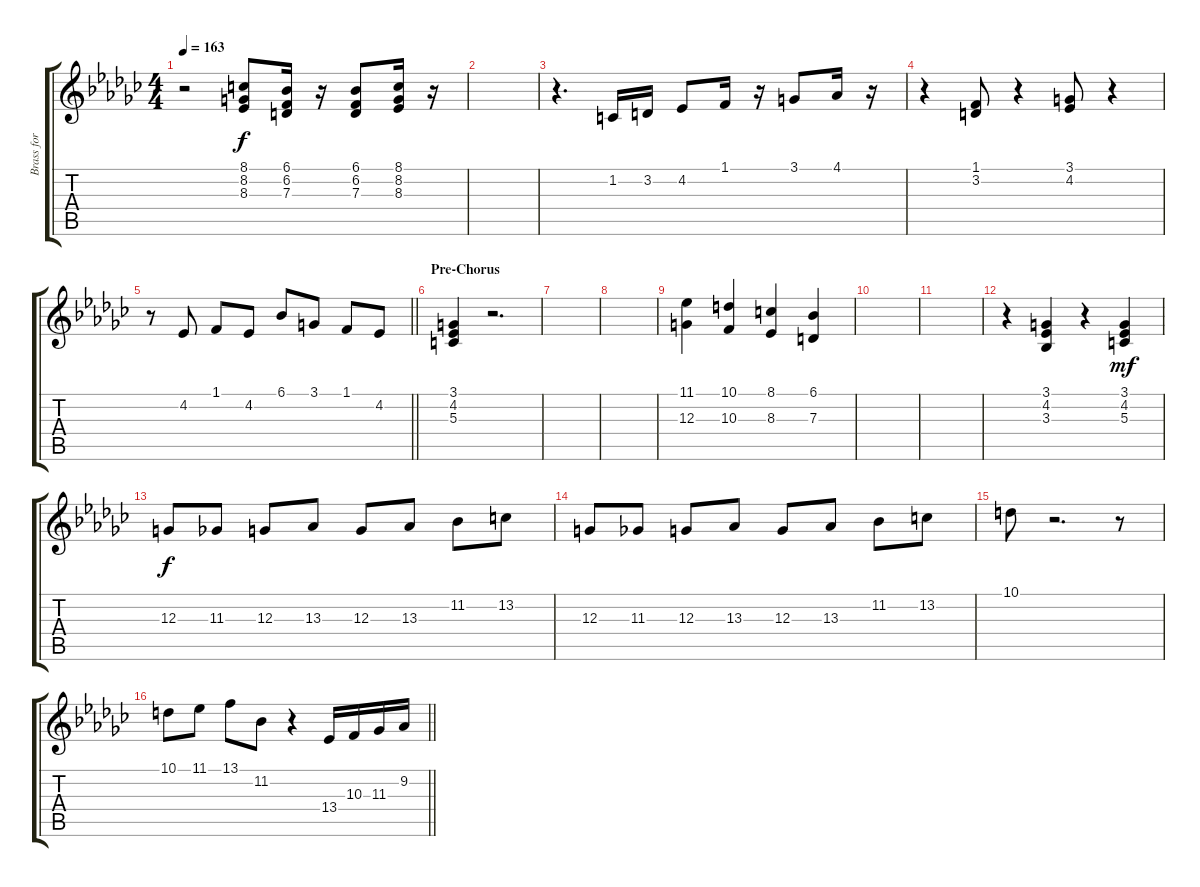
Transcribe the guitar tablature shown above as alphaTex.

\track ("Brass for ver2 " "Brass for ") {mute instrument brasssection}
\staff {score tabs}
\tuning (E4 B3 G3 D3 A2 E2) {hide}
\ts (4 4)
\tempo 163
\clef g2
\ks gb
r.2{dy f} (8.1 8.2 8.3).8 (6.1 6.2 7.3).16 r.16 (6.1 6.2 7.3).8 (8.1 8.2 8.3).16 r.16 |
|
r.4{d} 1.2.16 3.2.16 4.2.8 1.1.16 r.16 3.1.8 4.1.16 r.16 |
r.4 (1.1 3.2).8 r.4 (3.1 4.2).8 r.4 |
\barLineRight lightlight
r.8 4.2.8 1.1.8 4.2.8 6.1.8 3.1.8 1.1.8 4.2.8 |
\section ("" "Pre-Chorus")
(3.1 4.2 5.3).4 r.2{d} |
|
|
(11.1 12.3).4 (10.1 10.3).4 (8.1 8.3).4 (6.1 7.3).4 |
|
|
r.4 (3.1 4.2 3.3).4 r.4 (3.1 4.2 5.3).4{dy mf} |
12.3.8{dy f} 11.3.8 12.3.8 13.3.8 12.3.8 13.3.8 11.2.8 13.2.8 |
12.3.8 11.3.8 12.3.8 13.3.8 12.3.8 13.3.8 11.2.8 13.2.8 |
10.1.8 r.2{d} r.8 |
\barLineRight lightlight
10.1.8 11.1.8 13.1.8 11.2.8 r.4 13.4.16 10.3.16 11.3.16 9.2.16
